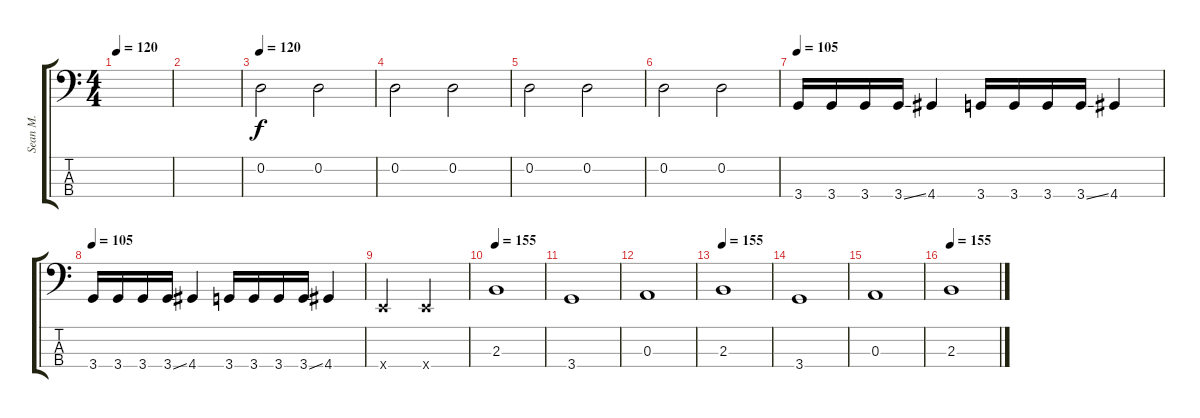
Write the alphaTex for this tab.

\track ("Sean M." "Sean M.") {instrument electricbassfinger}
\staff {score tabs}
\tuning (G2 D2 A1 E1) {hide}
\ts (4 4)
\tempo 120
\clef f4
\ks c
|
|
\tempo 120
0.2.2{instrument electricbasspick} 0.2.2 |
0.2.2 0.2.2 |
0.2.2 0.2.2 |
0.2.2 0.2.2 |
\tempo 105
3.4.16 3.4.16 3.4.16 3.4{ss}.16 4.4.4 3.4.16 3.4.16 3.4.16 3.4{ss}.16 4.4.4 |
\tempo 105
3.4.16 3.4.16 3.4.16 3.4{ss}.16 4.4.4 3.4.16 3.4.16 3.4.16 3.4{ss}.16 4.4.4 |
0.4{x}.2 0.4{x}.2 |
\tempo 155
2.3.1{instrument electricbassfinger} |
3.4.1 |
0.3.1 |
\tempo 155
2.3.1 |
3.4.1 |
0.3.1 |
\tempo 155
2.3.1
